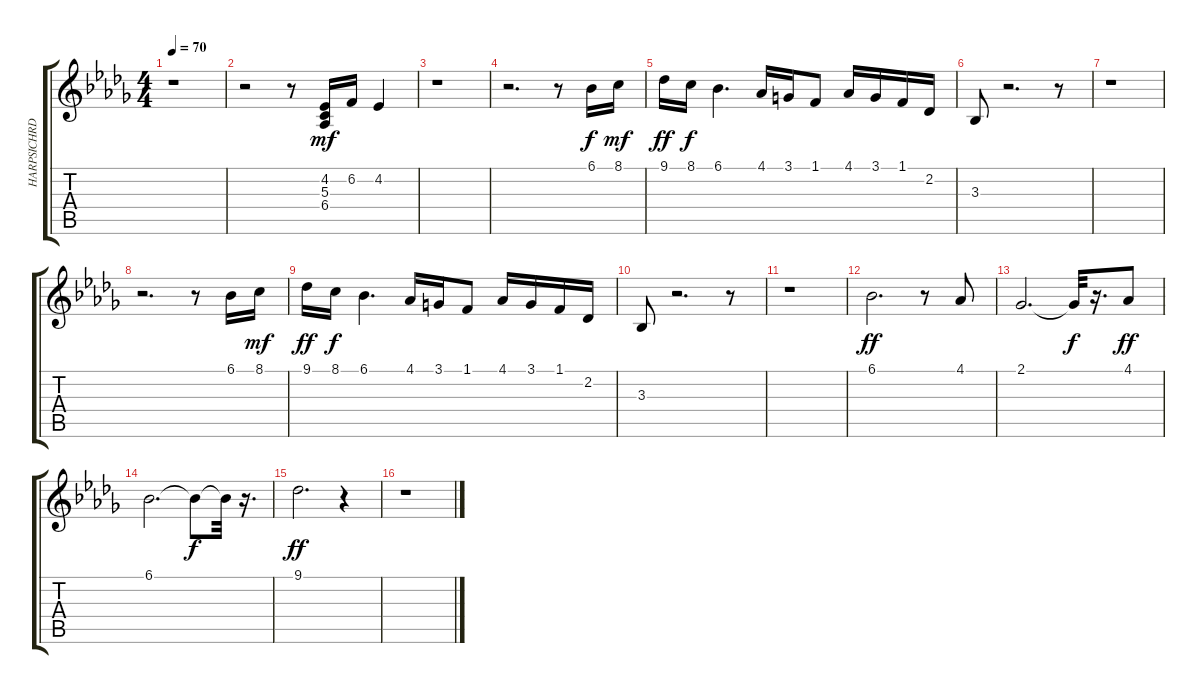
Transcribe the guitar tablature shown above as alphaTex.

\track ("HARPSICHRD" "HARPSICHRD") {instrument harpsichord}
\staff {score tabs}
\tuning (E4 B3 G3 D3 A2 E2) {hide}
\ts (4 4)
\tempo 70
\clef g2
\ks bbminor
r.1{dy mf} |
r.2 r.8 (4.2 5.3 6.4).16 6.2.16 4.2.4 |
r.1 |
r.2{d} r.8 6.1.16{dy f instrument acousticgrandpiano} 8.1.16{dy mf} |
9.1.16{dy ff} 8.1.16{dy f} 6.1.4{d} 4.1.16 3.1.16 1.1.8 4.1.16 3.1.16 1.1.16 2.2.16 |
3.3.8 r.2{d} r.8 |
r.1 |
r.2{d} r.8 6.1.16{instrument acousticgrandpiano} 8.1.16{dy mf} |
9.1.16{dy ff} 8.1.16{dy f} 6.1.4{d} 4.1.16 3.1.16 1.1.8 4.1.16 3.1.16 1.1.16 2.2.16 |
3.3.8 r.2{d} r.8 |
r.1 |
6.1.2{d dy ff} r.8 4.1.8 |
2.1.2{d} 2.1{t}.32{dy f} r.16{d} 4.1.8{dy ff} |
6.1.2{d} 6.1{t}.8{dy f} 6.1{t}.32 r.16{d} |
9.1.2{d dy ff} r.4 |
r.1
